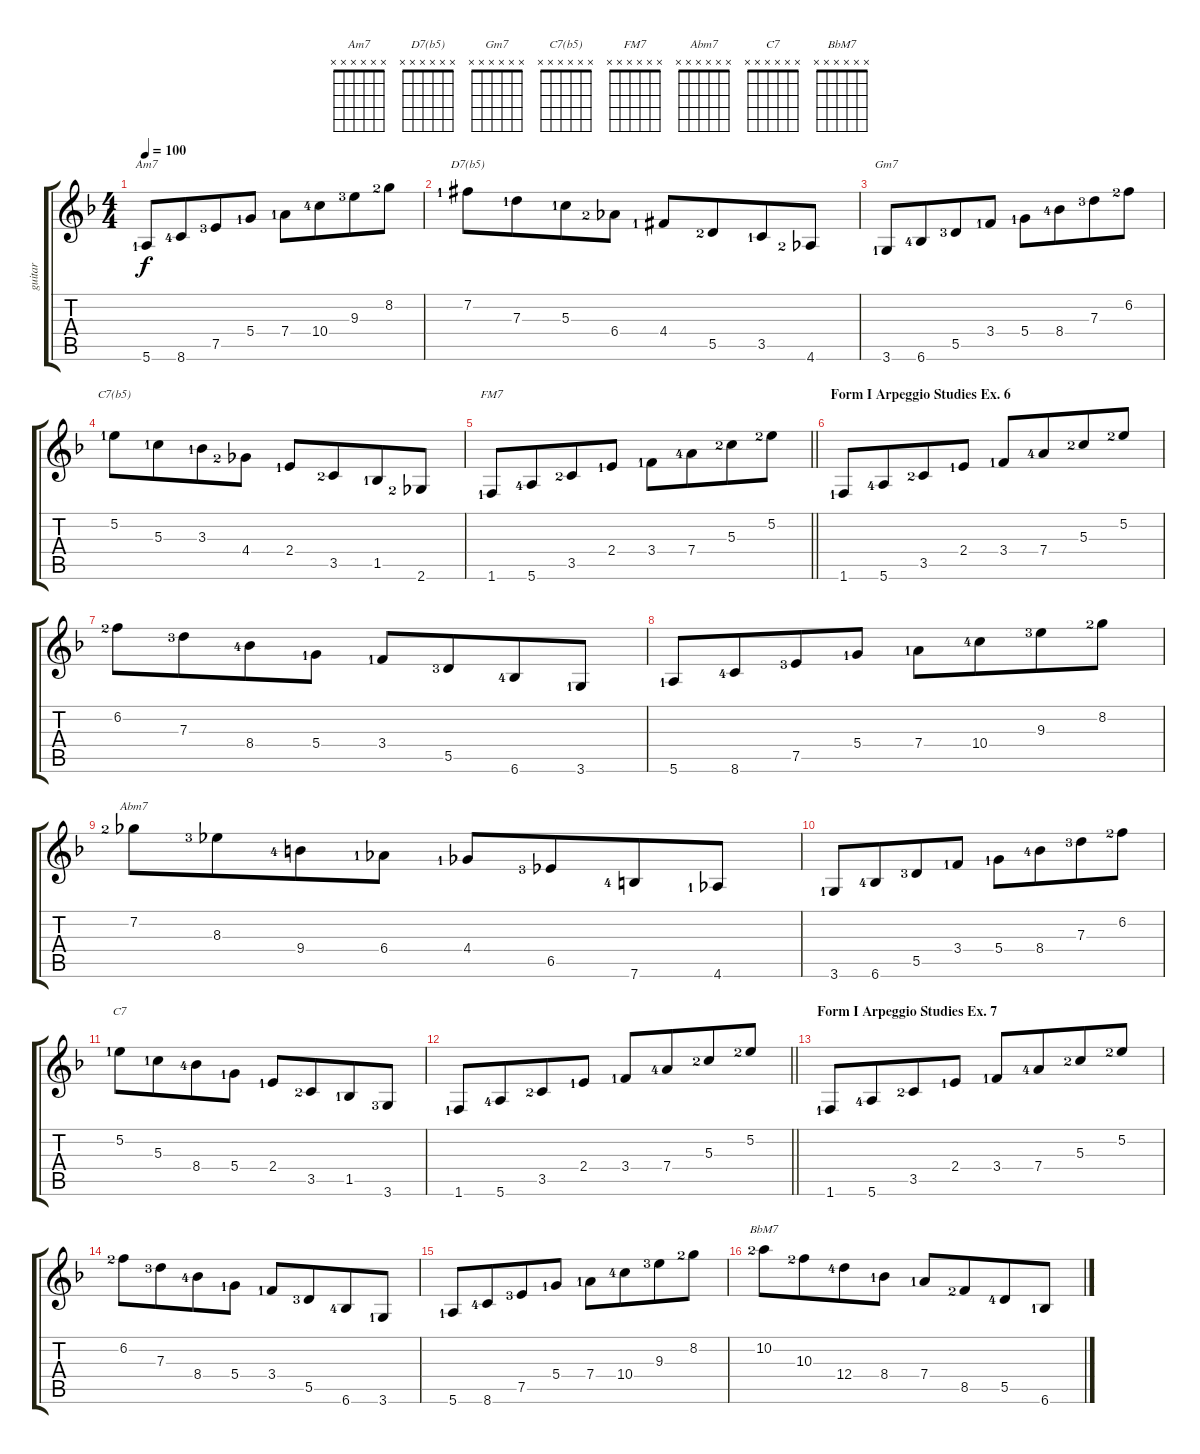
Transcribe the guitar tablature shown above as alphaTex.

\track ("guitar" "guitar") {instrument acousticguitarnylon}
\staff {score tabs}
\tuning (E4 B3 G3 D3 A2 E2) {hide}
\chord ("Am7" x x x x x x)
\chord ("D7(b5)" x x x x x x)
\chord ("Gm7" x x x x x x)
\chord ("C7(b5)" x x x x x x)
\chord ("FM7" x x x x x x)
\chord ("Abm7" x x x x x x)
\chord ("C7" x x x x x x)
\chord ("BbM7" x x x x x x)
\ts (4 4)
\tempo 100
\clef g2
\ks f
5.6{lf 2}.8{ch "Am7" dy f} 8.6{lf 5}.8{beam merge} 7.5{lf 4}.8 5.4{lf 2}.8 7.4{lf 2}.8 10.4{lf 5}.8{beam merge} 9.3{lf 4}.8 8.2{lf 3}.8 |
7.2{lf 2 acc #}.8{ch "D7(b5)"} 7.3{lf 2}.8{beam merge} 5.3{lf 2}.8 6.4{lf 3}.8 4.4{lf 2 acc #}.8 5.5{lf 3}.8{beam merge} 3.5{lf 2}.8 4.6{lf 3}.8 |
3.6{lf 2}.8{ch "Gm7"} 6.6{lf 5}.8{beam merge} 5.5{lf 4}.8 3.4{lf 2}.8 5.4{lf 2}.8 8.4{lf 5}.8{beam merge} 7.3{lf 4}.8 6.2{lf 3}.8 |
5.2{lf 2}.8{ch "C7(b5)"} 5.3{lf 2}.8{beam merge} 3.3{lf 2}.8 4.4{lf 3}.8 2.4{lf 2}.8 3.5{lf 3}.8{beam merge} 1.5{lf 2}.8 2.6{lf 3}.8 |
\barLineRight lightlight
1.6{lf 2}.8{ch "FM7"} 5.6{lf 5}.8{beam merge} 3.5{lf 3}.8 2.4{lf 2}.8 3.4{lf 2}.8 7.4{lf 5}.8{beam merge} 5.3{lf 3}.8 5.2{lf 3}.8 |
\section ("" "Form I Arpeggio Studies Ex. 6")
1.6{lf 2}.8 5.6{lf 5}.8{beam merge} 3.5{lf 3}.8 2.4{lf 2}.8 3.4{lf 2}.8{beam Up} 7.4{lf 5}.8{beam Up beam merge} 5.3{lf 3}.8{beam Up} 5.2{lf 3}.8{beam Up} |
6.2{lf 3}.8 7.3{lf 4}.8{beam merge} 8.4{lf 5}.8 5.4{lf 2}.8 3.4{lf 2}.8 5.5{lf 4}.8{beam merge} 6.6{lf 5}.8 3.6{lf 2}.8 |
5.6{lf 2}.8 8.6{lf 5}.8{beam merge} 7.5{lf 4}.8 5.4{lf 2}.8 7.4{lf 2}.8 10.4{lf 5}.8{beam merge} 9.3{lf 4}.8 8.2{lf 3}.8 |
7.2{lf 3}.8{ch "Abm7"} 8.3{lf 4}.8{beam merge} 9.4{lf 5}.8 6.4{lf 2}.8 4.4{lf 2}.8 6.5{lf 4}.8{beam merge} 7.6{lf 5}.8 4.6{lf 2}.8 |
3.6{lf 2}.8 6.6{lf 5}.8{beam merge} 5.5{lf 4}.8 3.4{lf 2}.8 5.4{lf 2}.8 8.4{lf 5}.8{beam merge} 7.3{lf 4}.8 6.2{lf 3}.8 |
5.2{lf 2}.8{ch "C7"} 5.3{lf 2}.8{beam merge} 8.4{lf 5}.8 5.4{lf 2}.8 2.4{lf 2}.8 3.5{lf 3}.8{beam merge} 1.5{lf 2}.8 3.6{lf 4}.8 |
\barLineRight lightlight
1.6{lf 2}.8 5.6{lf 5}.8{beam merge} 3.5{lf 3}.8 2.4{lf 2}.8 3.4{lf 2}.8{beam Up} 7.4{lf 5}.8{beam Up beam merge} 5.3{lf 3}.8{beam Up} 5.2{lf 3}.8{beam Up} |
\section ("" "Form I Arpeggio Studies Ex. 7")
1.6{lf 2}.8 5.6{lf 5}.8{beam merge} 3.5{lf 3}.8 2.4{lf 2}.8 3.4{lf 2}.8{beam Up} 7.4{lf 5}.8{beam Up beam merge} 5.3{lf 3}.8{beam Up} 5.2{lf 3}.8{beam Up} |
6.2{lf 3}.8{beam Down} 7.3{lf 4}.8{beam Down beam merge} 8.4{lf 5}.8{beam Down} 5.4{lf 2}.8{beam Down} 3.4{lf 2}.8 5.5{lf 4}.8{beam merge} 6.6{lf 5}.8 3.6{lf 2}.8 |
5.6{lf 2}.8 8.6{lf 5}.8{beam merge} 7.5{lf 4}.8 5.4{lf 2}.8 7.4{lf 2}.8 10.4{lf 5}.8{beam merge} 9.3{lf 4}.8 8.2{lf 3}.8 |
10.2{lf 3}.8{ch "BbM7"} 10.3{lf 3}.8{beam merge} 12.4{lf 5}.8 8.4{lf 2}.8 7.4{lf 2}.8 8.5{lf 3}.8{beam merge} 5.5{lf 5}.8 6.6{lf 2}.8
